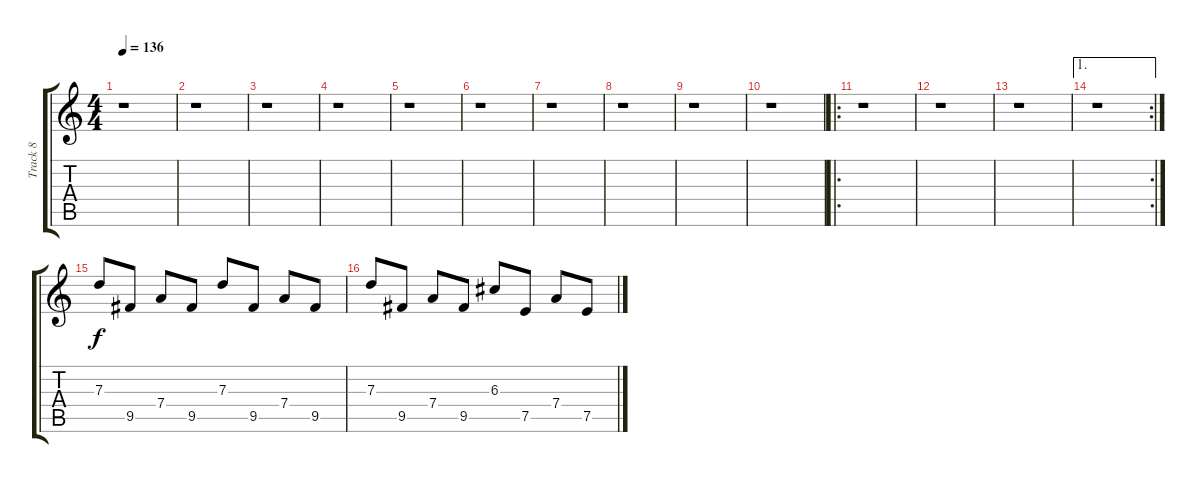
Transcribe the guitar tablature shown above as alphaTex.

\track ("Track 8" "Track 8") {instrument acousticguitarsteel}
\staff {score tabs}
\tuning (E4 B3 G3 D3 A2 E2) {hide}
\ts (4 4)
\tempo 136
\clef g2
\ks c
r.1{dy f} |
r.1 |
r.1 |
r.1 |
r.1 |
r.1 |
r.1 |
r.1 |
r.1 |
r.1 |
\ro
r.1 |
r.1 |
r.1 |
\ae 1
\rc 2
r.1 |
7.3.8 9.5.8 7.4.8 9.5.8 7.3.8 9.5.8 7.4.8 9.5.8 |
7.3.8 9.5.8 7.4.8 9.5.8 6.3.8 7.5.8 7.4.8 7.5.8
